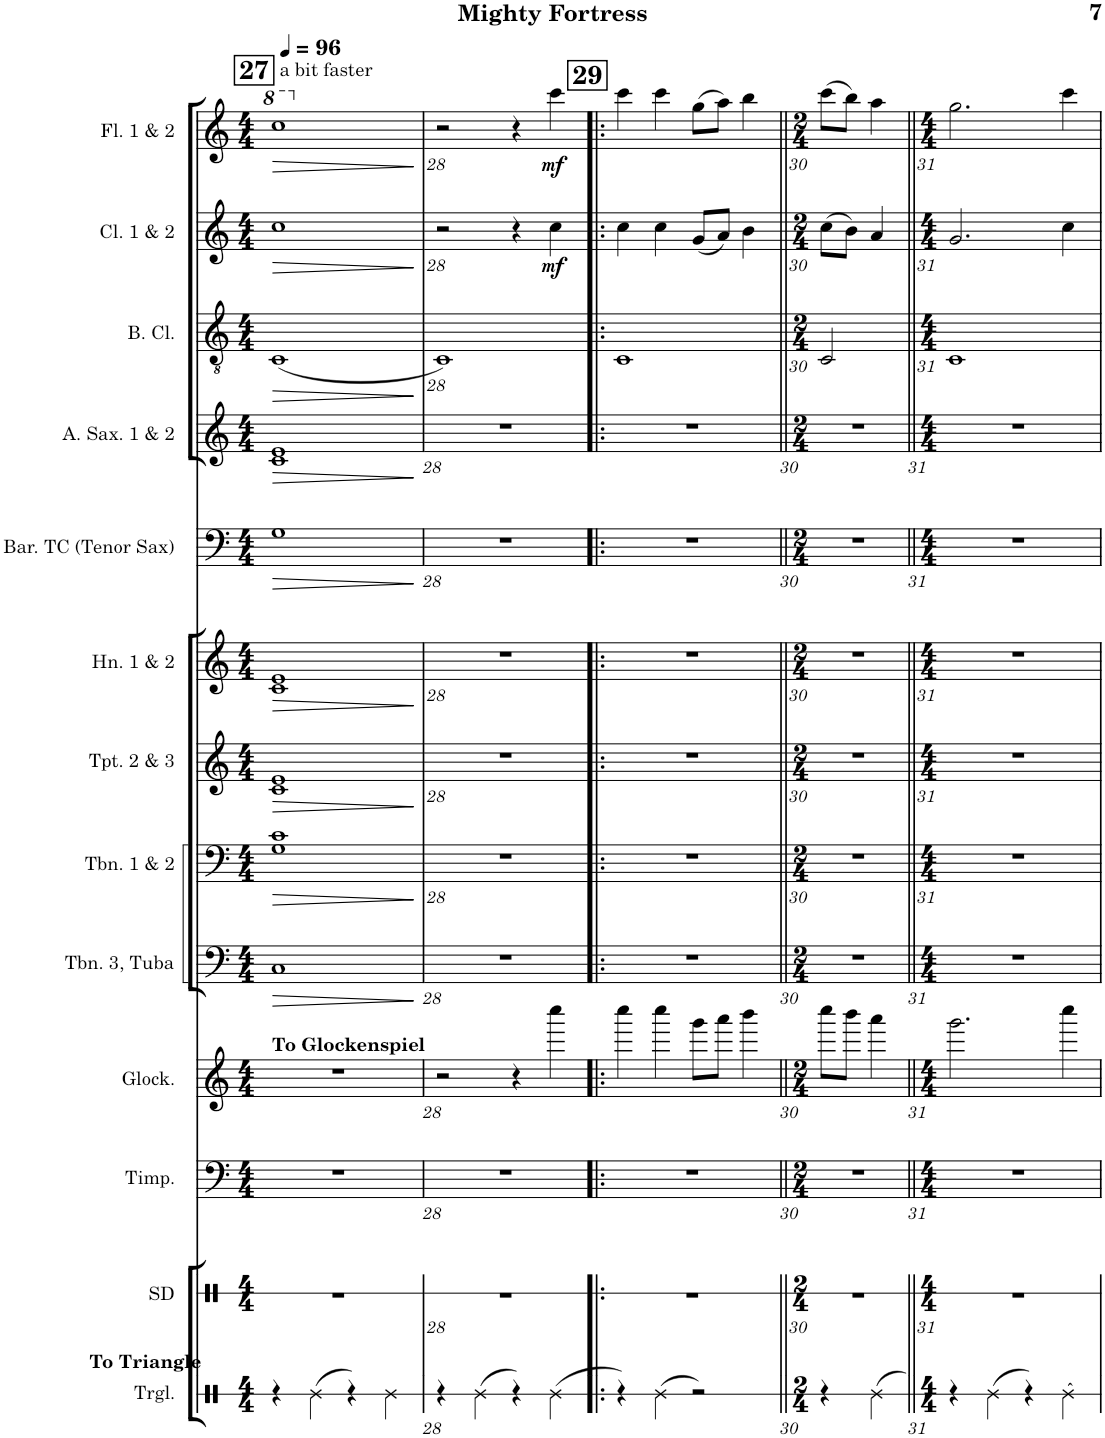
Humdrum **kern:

**kern	**kern	**kern	**kern	**kern	**dynam	**kern	**dynam	**kern	**dynam	**kern	**dynam	**kern	**dynam	**kern	**dynam	**kern	**dynam	**kern	**dynam	**kern	**dynam
*part13	*part12	*part11	*part10	*part9	*part9	*part8	*part8	*part7	*part7	*part6	*part6	*part5	*part5	*part4	*part4	*part3	*part3	*part2	*part2	*part1	*part1
*staff13	*staff12	*staff11	*staff10	*staff9	*staff9	*staff8	*staff8	*staff7	*staff7	*staff6	*staff6	*staff5	*staff5	*staff4	*staff4	*staff3	*staff3	*staff2	*staff2	*staff1	*staff1
*I"Aux Percussion	*I"Snare Drum	*I"Timpani	*I"Chimes	*I"Trombone 3, Tuba	*	*I"Trombone 1 &amp; 2	*	*I"Trumpet 2 &amp; 3	*	*I"Horn 1 &amp; 2	*	*I"Baritone TC (Tenor Sax)	*	*I"Alto Saxophone 1 &amp; 2	*	*I"Bass Clarinet	*	*I"Clarinet 1 &amp; 2	*	*I"Flute 1 &amp; 2	*
*I'Aux Perc	*I'SD	*I'Timp.	*I'Cme.	*I'Tbn. 3, Tuba	*	*I'Tbn. 1 &amp; 2	*	*I'Tpt. 2 &amp; 3	*	*I'Hn. 1 &amp; 2	*	*I'Bar. TC (Tenor Sax)	*	*I'A. Sax. 1 &amp; 2	*	*I'B. Cl.	*	*I'Cl. 1 &amp; 2	*	*I'Fl. 1 &amp; 2	*
!!LO:PB:g=z
*clefX	*clefX	*clefF4	*clefG2	*clefF4	*	*clefF4	*	*clefG2	*	*clefG2	*	*clefF4	*	*clefG2	*	*clefGv2	*	*clefG2	*	*clefG2	*
*	*	*	*	*	*	*	*	*Trd1c2	*	*Trd4c7	*	*Trd4c7	*	*Trd5c9	*	*Trd8c14	*	*Trd1c2	*	*	*
*k[]	*k[]	*k[]	*k[]	*k[]	*	*k[]	*	*k[]	*	*k[]	*	*k[]	*	*k[]	*	*k[]	*	*k[]	*	*k[]	*
*M4/4	*M4/4	*M4/4	*M4/4	*M4/4	*	*M4/4	*	*M4/4	*	*M4/4	*	*M4/4	*	*M4/4	*	*M4/4	*	*M4/4	*	*M4/4	*
*MM96	*MM96	*MM96	*MM96	*MM96	*	*MM96	*	*MM96	*	*MM96	*	*MM96	*	*MM96	*	*MM96	*	*MM96	*	*MM96	*
!!LO:REH:place=s1:a:B:cj:fs=14:t=27
=27	=27	=27	=27	=27	=27	=27	=27	=27	=27	=27	=27	=27	=27	=27	=27	=27	=27	=27	=27	=27	=27
!	!	!	!	!	!	!	!	!	!	!	!	!	!	!	!	!	!	!	!	!LO:TX:a:t=a bit faster	!
!	!	!	!LO:TX:a:B:t=To Glockenspiel	!	!	!	!	!	!	!	!	!	!	!	!	!	!	!	!	!	!
!LO:TX:a:B:t=To Triangle	!	!	!	!	!	!	!	!	!	!	!	!	!	!	!	!	!	!	!	!	!
!	!	!	!	!	!LO:HP:b	!	!LO:HP:b	!	!LO:HP:b	!	!LO:HP:b	!	!LO:HP:b	!	!LO:HP:b	!	!LO:HP:b	!	!LO:HP:b	!	!LO:HP:b
*	*	*	*	*	*	*^	*	*^	*	*	*	*	*	*	*	*	*	*	*	*	*
4r	1r	1r	1r	1C	>	1G	1c	>	1e	1c	>	1c 1e	>	1G	>	1c 1e	>	(1C	>	1cc	>	1ccc	>
(4Re\	.	.	.	.	.	.	.	.	.	.	.	.	.	.	.	.	.	.	.	.	.	.	.
4r)	.	.	.	.	.	.	.	.	.	.	.	.	.	.	.	.	.	.	.	.	.	.	.
(4Re\	.	.	.	.	.	.	.	.	.	.	.	.	.	.	.	.	.	.	.	.	.	.	.
*	*	*	*	*	*	*v	*v	*	*	*	*	*	*	*	*	*	*	*	*	*	*	*	*
*	*	*	*	*	*	*	*	*v	*v	*	*	*	*	*	*	*	*	*	*	*	*	*
.	.	.	.	.	]	.	]	.	]	.	]	.	]	.	]	.	]	.	]	.	]
=28	=28	=28	=28	=28	=28	=28	=28	=28	=28	=28	=28	=28	=28	=28	=28	=28	=28	=28	=28	=28	=28
4r)	1r	1r	2r	1r	.	1r	.	1r	.	1r	.	1r	.	1r	.	1C)	.	2r	.	2r	.
(4Re\	.	.	.	.	.	.	.	.	.	.	.	.	.	.	.	.	.	.	.	.	.
4r)	.	.	4r	.	.	.	.	.	.	.	.	.	.	.	.	.	.	4r	.	4r	.
!	!	!	!	!	!	!	!	!	!	!	!	!	!	!	!	!	!	!	!LO:DY:b	!	!LO:DY:b
(4Re\	.	.	4cccc\	.	.	.	.	.	.	.	.	.	.	.	.	.	.	4cc\	mf	4ccc\	mf
!!LO:REH:place=s1:a:B:cj:fs=14:t=29
=29!|:	=29!|:	=29!|:	=29!|:	=29!|:	=29!|:	=29!|:	=29!|:	=29!|:	=29!|:	=29!|:	=29!|:	=29!|:	=29!|:	=29!|:	=29!|:	=29!|:	=29!|:	=29!|:	=29!|:	=29!|:	=29!|:
4r)	1r	1r	4cccc\	1r	.	1r	.	1r	.	1r	.	1r	.	1r	.	1C	.	4cc\	.	4ccc\	.
(4Re\	.	.	4cccc\	.	.	.	.	.	.	.	.	.	.	.	.	.	.	4cc\	.	4ccc\	.
2r)	.	.	8ggg\L	.	.	.	.	.	.	.	.	.	.	.	.	.	.	(8g/L	.	(8gg\L	.
.	.	.	8aaa\J	.	.	.	.	.	.	.	.	.	.	.	.	.	.	8a/J)	.	8aa\J)	.
.	.	.	4bbb\	.	.	.	.	.	.	.	.	.	.	.	.	.	.	4b\	.	4bb\	.
=30||	=30||	=30||	=30||	=30||	=30||	=30||	=30||	=30||	=30||	=30||	=30||	=30||	=30||	=30||	=30||	=30||	=30||	=30||	=30||	=30||	=30||
*M2/4	*M2/4	*M2/4	*M2/4	*M2/4	*	*M2/4	*	*M2/4	*	*M2/4	*	*M2/4	*	*M2/4	*	*M2/4	*	*M2/4	*	*M2/4	*
4r	2r	2r	8cccc\L	2r	.	2r	.	2r	.	2r	.	2r	.	2r	.	2C/	.	(8cc\L	.	(8ccc\L	.
.	.	.	8bbb\J	.	.	.	.	.	.	.	.	.	.	.	.	.	.	8b\J)	.	8bb\J)	.
(4Re\	.	.	4aaa\	.	.	.	.	.	.	.	.	.	.	.	.	.	.	4a/	.	4aa\	.
=31||	=31||	=31||	=31||	=31||	=31||	=31||	=31||	=31||	=31||	=31||	=31||	=31||	=31||	=31||	=31||	=31||	=31||	=31||	=31||	=31||	=31||
*M4/4	*M4/4	*M4/4	*M4/4	*M4/4	*	*M4/4	*	*M4/4	*	*M4/4	*	*M4/4	*	*M4/4	*	*M4/4	*	*M4/4	*	*M4/4	*
4r)	1r	1r	2.ggg\	1r	.	1r	.	1r	.	1r	.	1r	.	1r	.	1C	.	2.g/	.	2.gg\	.
(4Re\	.	.	.	.	.	.	.	.	.	.	.	.	.	.	.	.	.	.	.	.	.
4r)	.	.	.	.	.	.	.	.	.	.	.	.	.	.	.	.	.	.	.	.	.
4Re\	.	.	4cccc\	.	.	.	.	.	.	.	.	.	.	.	.	.	.	4cc\	.	4ccc\	.
=	=	=	=	=	=	=	=	=	=	=	=	=	=	=	=	=	=	=	=	=	=
*-	*-	*-	*-	*-	*-	*-	*-	*-	*-	*-	*-	*-	*-	*-	*-	*-	*-	*-	*-	*-	*-
